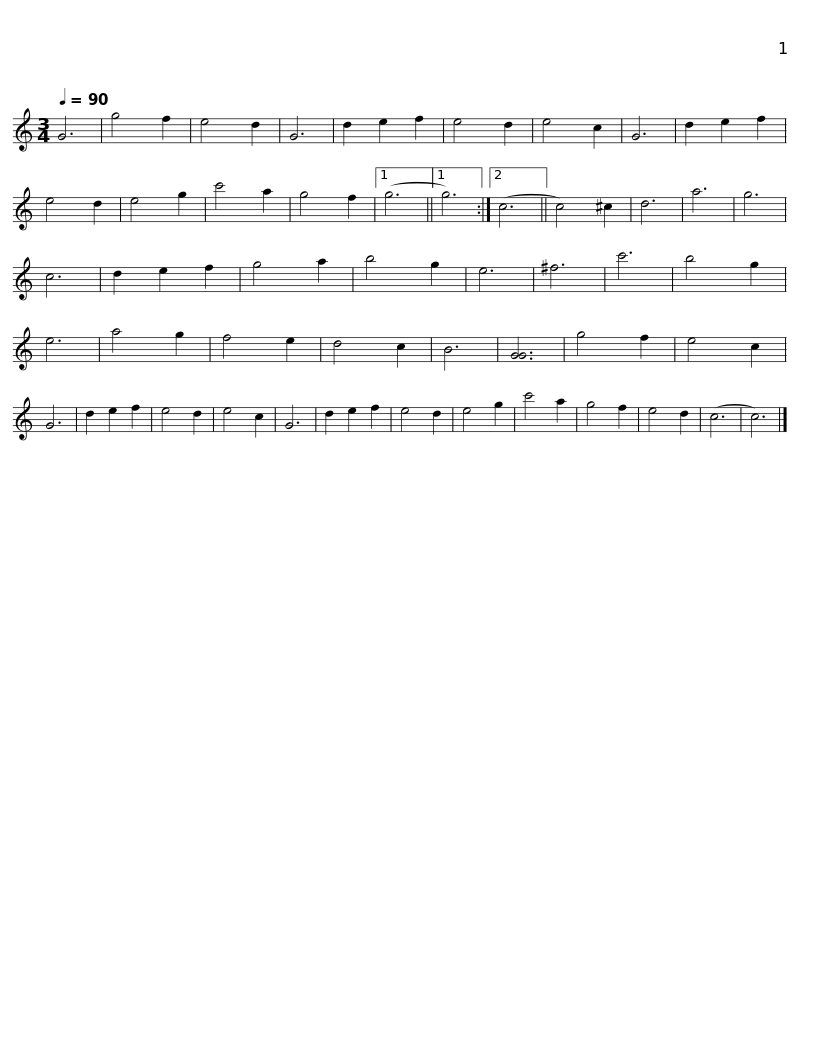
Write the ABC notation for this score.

X:1
L:1/8
Q:1/4=90
M:3/4
I:linebreak $
K:none
V:1 treble transpose=-9
V:1
[K:C] G6 | g4 f2 | e4 d2 | G6 | d2 e2 f2 | %5
 e4 d2 | e4 c2 | G6 |$ d2 e2 f2 | e4 d2 | %10
 e4 g2 | c'4 a2 | g4 f2 |1 (g6 ||1 g6) :|2 %15
 (c6 || c4) ^c2 |$ d6 | a6 | g6 | %20
 c6 | d2 e2 f2 | g4 a2 | b4 g2 | e6 |$ %25
 ^f6 | c'6 | b4 g2 | e6 | a4 g2 | %30
 f4 e2 | d4 c2 | B6 |$ [GG]6 | g4 f2 | %35
 e4 c2 | G6 | d2 e2 f2 | e4 d2 | e4 c2 | %40
 G6 |$ d2 e2 f2 | e4 d2 | e4 g2 | c'4 a2 | %45
 g4 f2 | e4 d2 | (c6 | c6) |] %49
